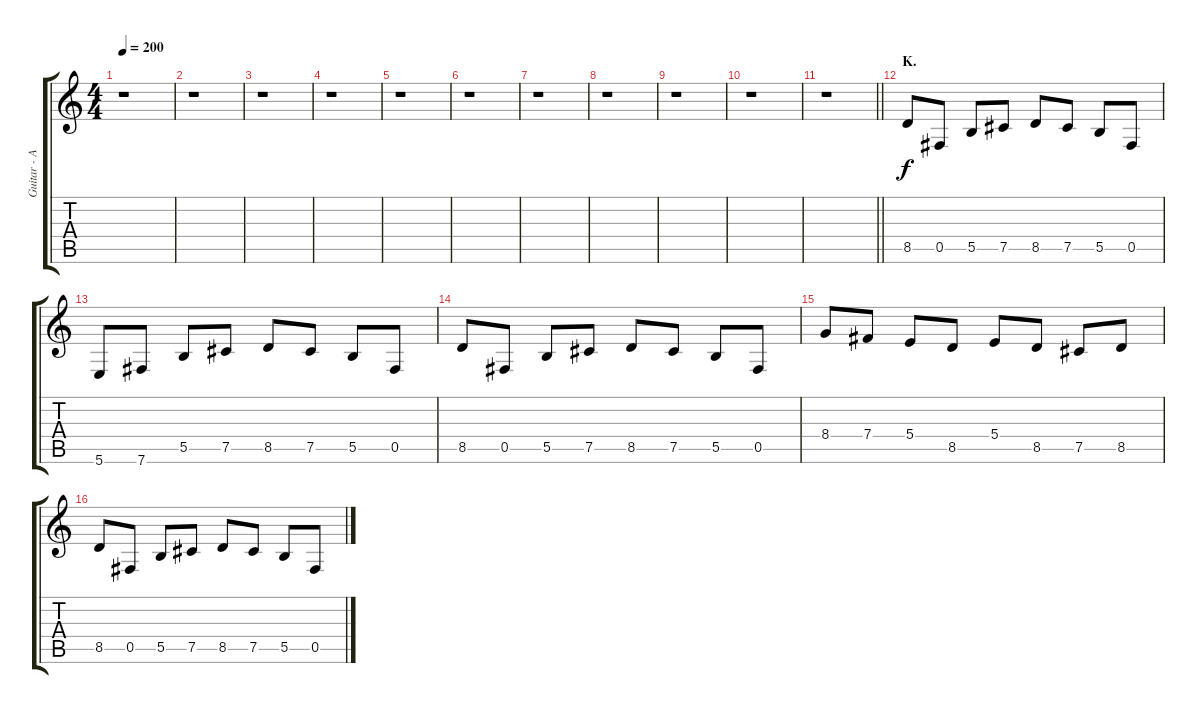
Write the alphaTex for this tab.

\track ("Guitar - Aux. Gtr" "Guitar - A") {instrument distortionguitar}
\staff {score tabs}
\tuning (Db4 Ab3 E3 B2 Gb2 B1) {hide}
\ts (4 4)
\tempo 200
\clef g2
\ks c
r.1{dy f} |
r.1 |
r.1 |
r.1 |
r.1 |
r.1 |
r.1 |
r.1 |
r.1 |
r.1 |
\barLineRight lightlight
r.1 |
\section ("" "K.")
8.5.8{volume 14 balance 0} 0.5.8 5.5.8 7.5.8 8.5.8 7.5.8 5.5.8 0.5.8 |
5.6.8 7.6.8 5.5.8 7.5.8 8.5.8 7.5.8 5.5.8 0.5.8 |
8.5.8 0.5.8 5.5.8 7.5.8 8.5.8 7.5.8 5.5.8 0.5.8 |
8.4.8 7.4.8 5.4.8 8.5.8 5.4.8 8.5.8 7.5.8 8.5.8 |
8.5.8 0.5.8 5.5.8 7.5.8 8.5.8 7.5.8 5.5.8 0.5.8
